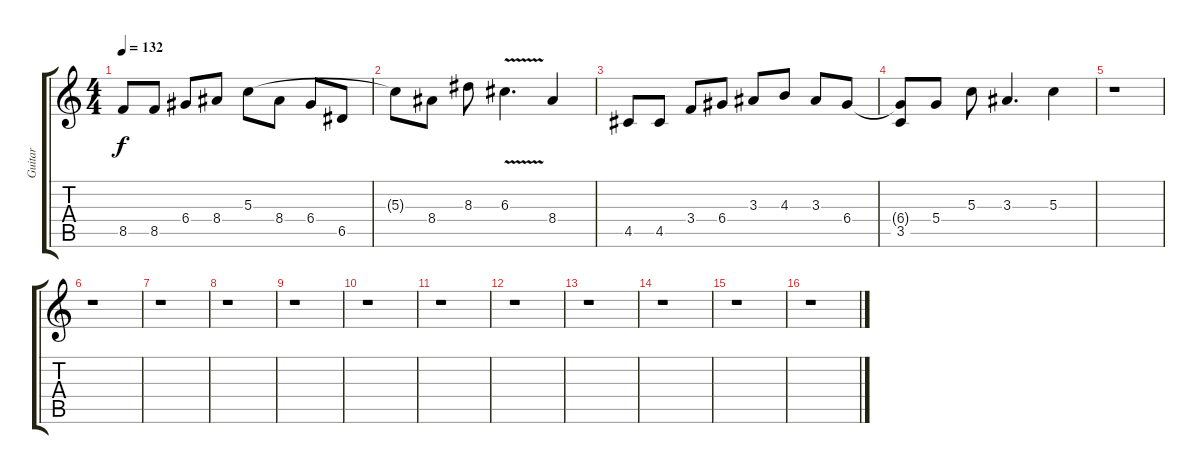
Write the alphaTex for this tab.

\track ("Guitar" "Guitar") {instrument overdrivenguitar}
\staff {score tabs}
\tuning (E4 B3 G3 D3 A2 E2) {hide}
\ts (4 4)
\tempo 132
\clef g2
\ks c
8.5.8{dy f} 8.5.8 6.4.8 8.4.8 5.3.8 8.4.8 6.4.8 6.5.8 |
5.3{t}.8 8.4.8 8.3.8 6.3{v}.4{d} 8.4.4 |
4.5.8 4.5.8 3.4.8 6.4.8 3.3.8 4.3.8 3.3.8 6.4.8 |
(6.4{t} 3.5).8 5.4.8 5.3.8 3.3.4{d} 5.3.4 |
r.1 |
r.1 |
r.1 |
r.1 |
r.1 |
r.1 |
r.1 |
r.1 |
r.1 |
r.1 |
r.1 |
r.1
